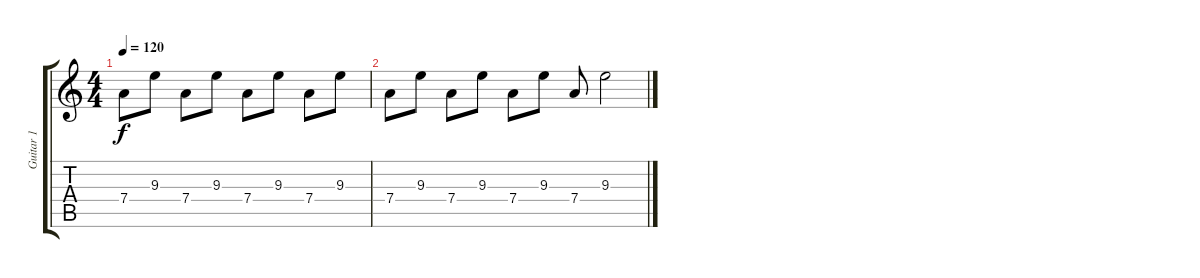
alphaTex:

\track ("Guitar 1" "Guitar 1") {instrument electricguitarclean}
\staff {score tabs}
\tuning (E4 B3 G3 D3 A2 E2) {hide}
\ts (4 4)
\tempo 120
\clef g2
\ks c
7.4.8{dy f} 9.3.8 7.4.8 9.3.8 7.4.8 9.3.8 7.4.8 9.3.8 |
7.4.8 9.3.8 7.4.8 9.3.8 7.4.8 9.3.8 7.4.8 9.3.2
